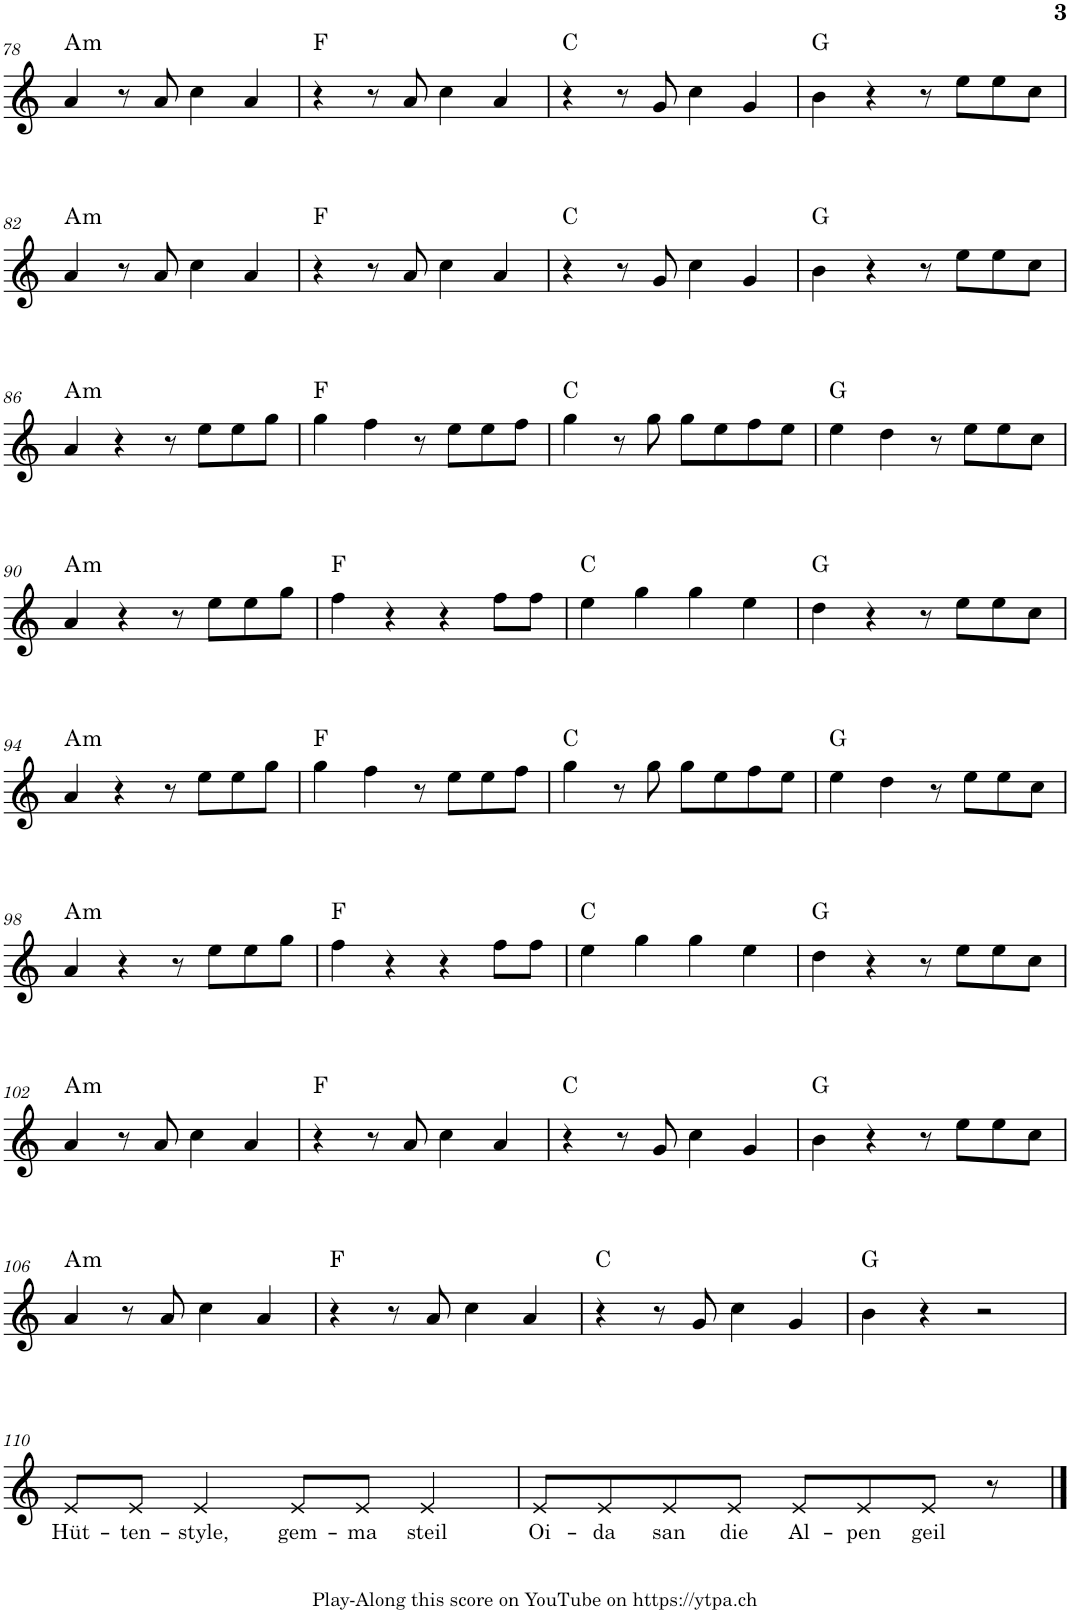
**kern	**text	**harte
*part1	*part1	*part1
*staff1	*staff1	*
*I"Piano	*	*
*I'Pno.	*	*
!!LO:PB:g=z
*clefG2	*	*
*k[]	*	*
*M4/4	*	*
=78	=78	=78
!	!	!LO:H:kt=m
4a/	.	A:min
8r	.	.
8a/	.	.
4cc\	.	.
4a/	.	.
=79	=79	=79
4r	.	F:maj
8r	.	.
8a/	.	.
4cc\	.	.
4a/	.	.
=80	=80	=80
4r	.	C:maj
8r	.	.
8g/	.	.
4cc\	.	.
4g/	.	.
=81	=81	=81
4b\	.	G:maj
4r	.	.
8r	.	.
8ee\L	.	.
8ee\	.	.
8cc\J	.	.
!!LO:LB:g=z
=82	=82	=82
!	!	!LO:H:kt=m
4a/	.	A:min
8r	.	.
8a/	.	.
4cc\	.	.
4a/	.	.
=83	=83	=83
4r	.	F:maj
8r	.	.
8a/	.	.
4cc\	.	.
4a/	.	.
=84	=84	=84
4r	.	C:maj
8r	.	.
8g/	.	.
4cc\	.	.
4g/	.	.
=85	=85	=85
4b\	.	G:maj
4r	.	.
8r	.	.
8ee\L	.	.
8ee\	.	.
8cc\J	.	.
!!LO:LB:g=z
=86	=86	=86
!	!	!LO:H:kt=m
4a/	.	A:min
4r	.	.
8r	.	.
8ee\L	.	.
8ee\	.	.
8gg\J	.	.
=87	=87	=87
4gg\	.	F:maj
4ff\	.	.
8r	.	.
8ee\L	.	.
8ee\	.	.
8ff\J	.	.
=88	=88	=88
4gg\	.	C:maj
8r	.	.
8gg\	.	.
8gg\L	.	.
8ee\	.	.
8ff\	.	.
8ee\J	.	.
=89	=89	=89
4ee\	.	G:maj
4dd\	.	.
8r	.	.
8ee\L	.	.
8ee\	.	.
8cc\J	.	.
!!LO:LB:g=z
=90	=90	=90
!	!	!LO:H:kt=m
4a/	.	A:min
4r	.	.
8r	.	.
8ee\L	.	.
8ee\	.	.
8gg\J	.	.
=91	=91	=91
4ff\	.	F:maj
4r	.	.
4r	.	.
8ff\L	.	.
8ff\J	.	.
=92	=92	=92
4ee\	.	C:maj
4gg\	.	.
4gg\	.	.
4ee\	.	.
=93	=93	=93
4dd\	.	G:maj
4r	.	.
8r	.	.
8ee\L	.	.
8ee\	.	.
8cc\J	.	.
!!LO:LB:g=z
=94	=94	=94
!	!	!LO:H:kt=m
4a/	.	A:min
4r	.	.
8r	.	.
8ee\L	.	.
8ee\	.	.
8gg\J	.	.
=95	=95	=95
4gg\	.	F:maj
4ff\	.	.
8r	.	.
8ee\L	.	.
8ee\	.	.
8ff\J	.	.
=96	=96	=96
4gg\	.	C:maj
8r	.	.
8gg\	.	.
8gg\L	.	.
8ee\	.	.
8ff\	.	.
8ee\J	.	.
=97	=97	=97
4ee\	.	G:maj
4dd\	.	.
8r	.	.
8ee\L	.	.
8ee\	.	.
8cc\J	.	.
!!LO:LB:g=z
=98	=98	=98
!	!	!LO:H:kt=m
4a/	.	A:min
4r	.	.
8r	.	.
8ee\L	.	.
8ee\	.	.
8gg\J	.	.
=99	=99	=99
4ff\	.	F:maj
4r	.	.
4r	.	.
8ff\L	.	.
8ff\J	.	.
=100	=100	=100
4ee\	.	C:maj
4gg\	.	.
4gg\	.	.
4ee\	.	.
=101	=101	=101
4dd\	.	G:maj
4r	.	.
8r	.	.
8ee\L	.	.
8ee\	.	.
8cc\J	.	.
!!LO:LB:g=z
=102	=102	=102
!	!	!LO:H:kt=m
4a/	.	A:min
8r	.	.
8a/	.	.
4cc\	.	.
4a/	.	.
=103	=103	=103
4r	.	F:maj
8r	.	.
8a/	.	.
4cc\	.	.
4a/	.	.
=104	=104	=104
4r	.	C:maj
8r	.	.
8g/	.	.
4cc\	.	.
4g/	.	.
=105	=105	=105
4b\	.	G:maj
4r	.	.
8r	.	.
8ee\L	.	.
8ee\	.	.
8cc\J	.	.
!!LO:LB:g=z
=106	=106	=106
!	!	!LO:H:kt=m
4a/	.	A:min
8r	.	.
8a/	.	.
4cc\	.	.
4a/	.	.
=107	=107	=107
4r	.	F:maj
8r	.	.
8a/	.	.
4cc\	.	.
4a/	.	.
=108	=108	=108
4r	.	C:maj
8r	.	.
8g/	.	.
4cc\	.	.
4g/	.	.
=109	=109	=109
4b\	.	G:maj
4r	.	.
2r	.	.
!!LO:LB:g=z
=110	=110	=110
!	!LO:LY:b	!
8e/L	Hüt-	.
!	!LO:LY:b	!
8e/J	-ten-	.
!	!LO:LY:b	!
4e/	-style,	.
!	!LO:LY:b	!
8e/L	gem-	.
!	!LO:LY:b	!
8e/J	-ma	.
!	!LO:LY:b	!
4e/	steil	.
=111	=111	=111
!	!LO:LY:b	!
8e/L	Oi-	.
!	!LO:LY:b	!
8e/	-da	.
!	!LO:LY:b	!
8e/	san	.
!	!LO:LY:b	!
8e/J	die	.
!	!LO:LY:b	!
8e/L	Al-	.
!	!LO:LY:b	!
8e/	-pen	.
!	!LO:LY:b	!
8e/J	geil	.
8r	.	.
==	==	==
*-	*-	*-
